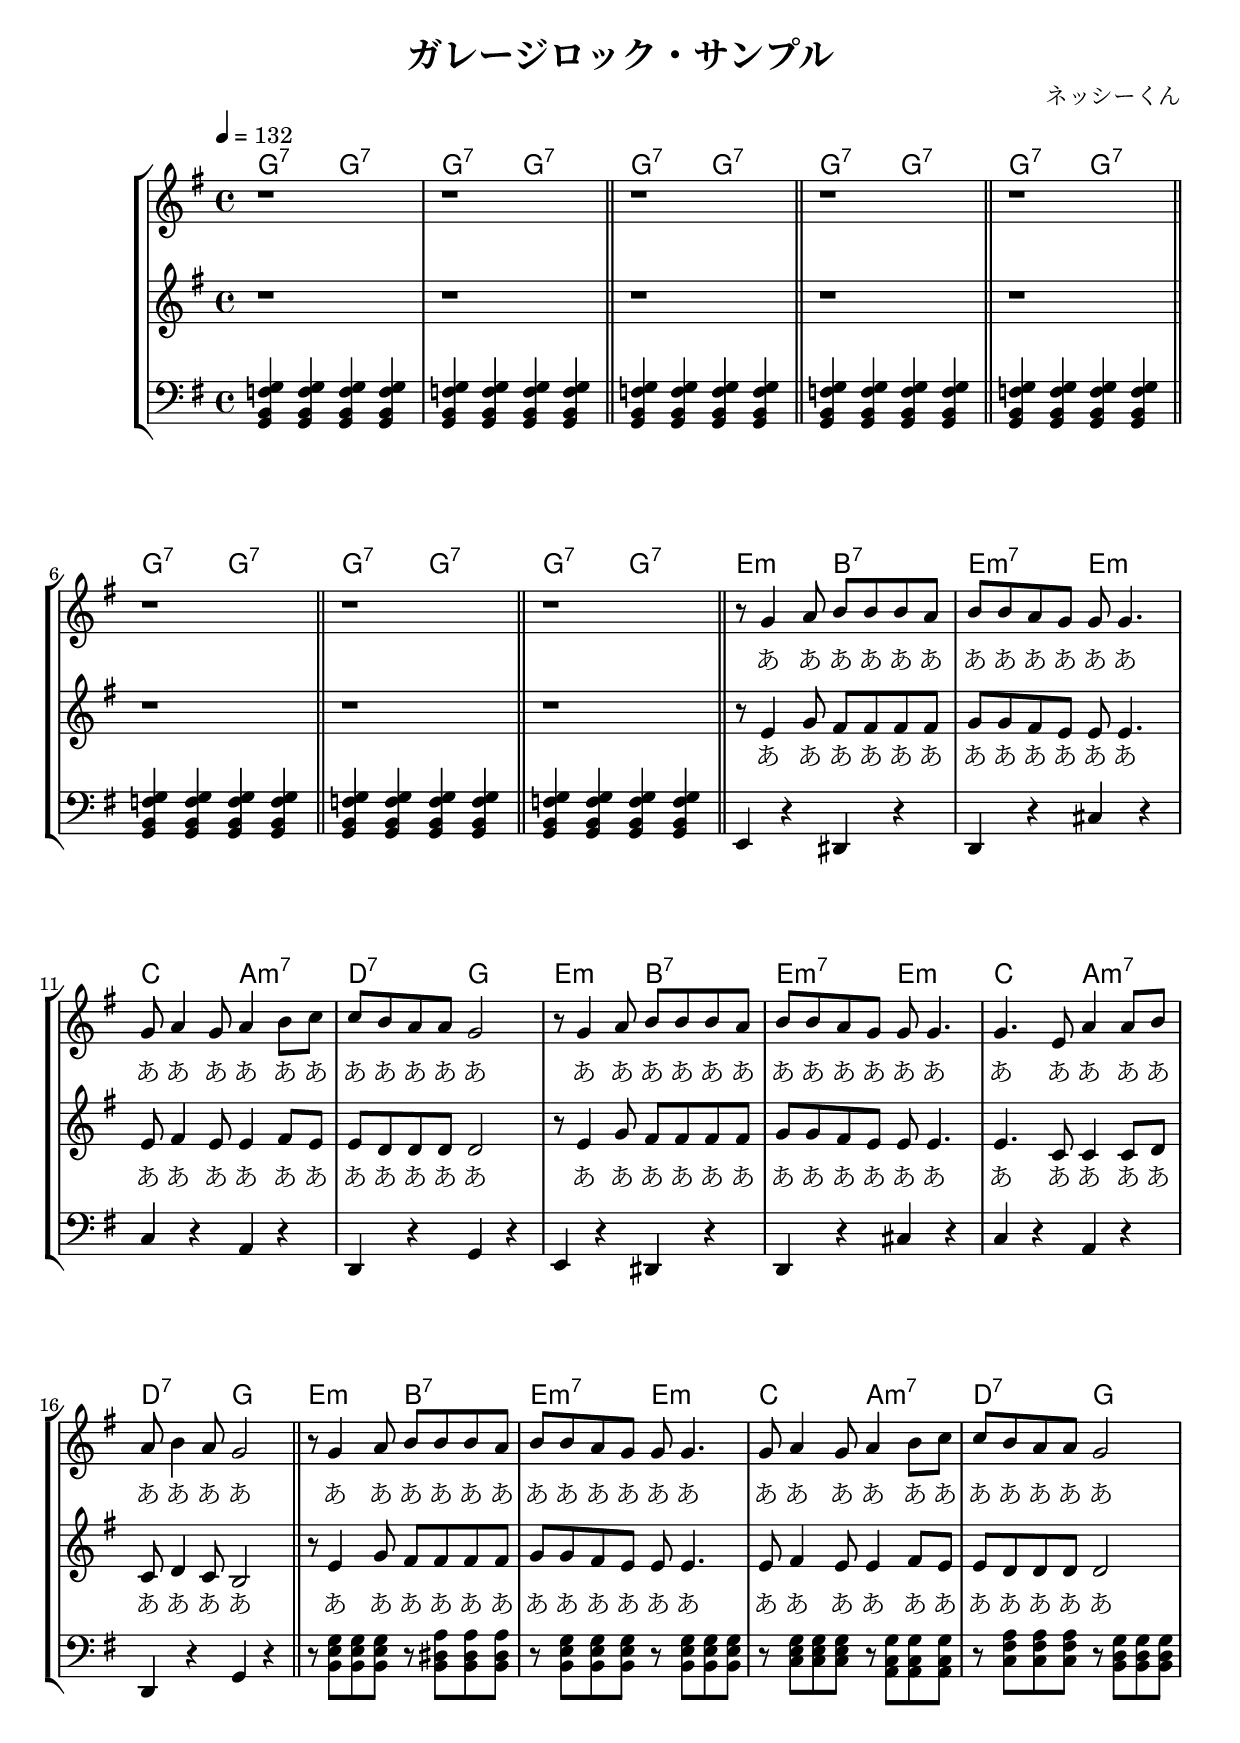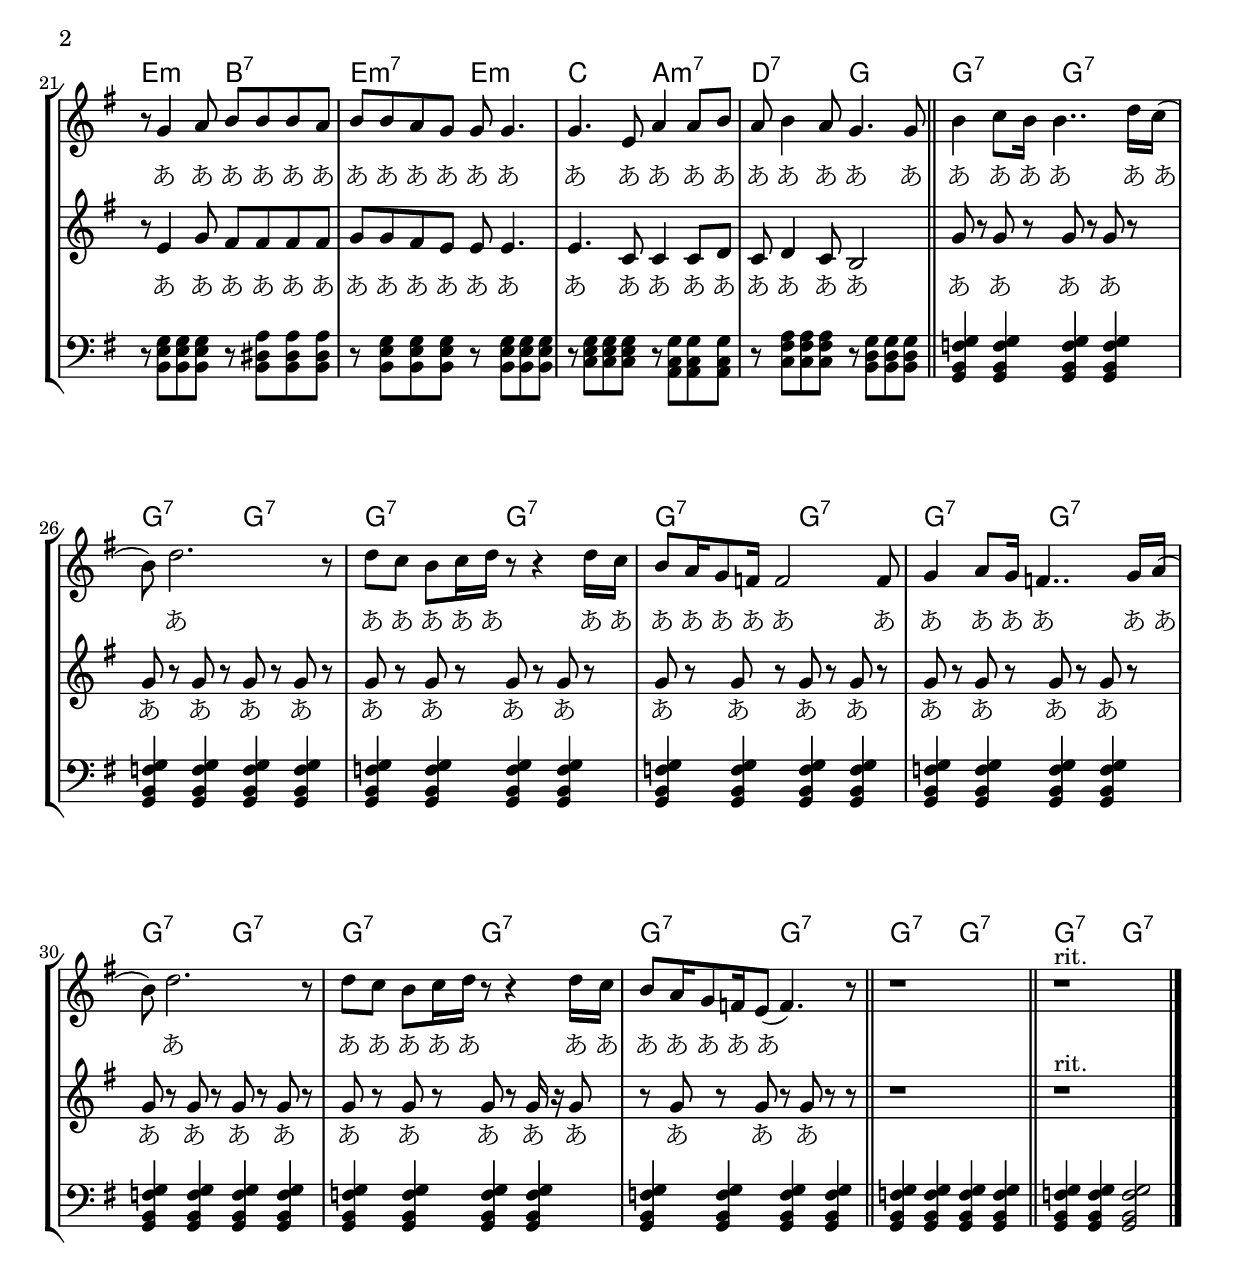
\version "2.12.1"

\header {
	title = \markup {ガレージロック・サンプル}
	composer = \markup \center-column {ネッシーくん}
}

harmony = \chordmode {
	g2:7 g:7 g:7 g:7 

	g:7 g:7 

	g:7 g:7 

	g:7 g:7 

	g:7 g:7 

	g:7 g:7 

	g:7 g:7 

	e:m b:7 e:min7 e:m c a:min7 d:7 g e:m b:7 e:min7 e:m c a:min7 d:7 g 

	e:m b:7 e:min7 e:m c a:min7 d:7 g e:m b:7 e:min7 e:m c a:min7 d:7 g 

	g:7 g:7 g:7 g:7 g:7 g:7 g:7 g:7 g:7 g:7 g:7 g:7 g:7 g:7 g:7 g:7 

	g:7 g:7 

	g:7 g:7 
}

melody = {
	\key g \major
	\tempo 4 = 132
	r1 | r1   
	r1   
	r1   
	r1   
	r1   
	r1   
	r1   
	\set Staff.midiInstrument = #"Distorted Guitar"
	r8  g'4  a'8  b'8  b'8  b'8  a'8 
	b'8  b'8  a'8  g'8  g'8  g'4. 
	g'8  a'4  g'8  a'4  b'8  c''8 
	c''8  b'8  a'8  a'8  g'2 
	r8  g'4  a'8  b'8  b'8  b'8  a'8 
	b'8  b'8  a'8  g'8  g'8  g'4. 
	g'4.  e'8  a'4  a'8  b'8 
	a'8  b'4  a'8  g'2
	\set Staff.midiInstrument = #"Distorted Guitar"
	r8  g'4  a'8  b'8  b'8  b'8  a'8 
	b'8  b'8  a'8  g'8  g'8  g'4. 
	g'8  a'4  g'8  a'4  b'8  c''8 
	c''8  b'8  a'8  a'8  g'2 
	r8  g'4  a'8  b'8  b'8  b'8  a'8 
	b'8  b'8  a'8  g'8  g'8  g'4. 
	g'4.  e'8  a'4  a'8  b'8 
	a'8  b'4  a'8  g'4.  	\set Staff.midiInstrument = #"Distorted Guitar"
	g'8 
	b'4  c''8  b'16  b'4..  d''16  c''16 
	(b'8)  d''2.  r8 
	d''8  c''8  b'8  c''16  d''16  r8  r4  d''16  c''16 
	b'8  a'16  g'8  f'16  f'2  f'8 
	g'4  a'8  g'16  f'4..  g'16  a'16 
	(b'8)  d''2.  r8 
	d''8  c''8  b'8  c''16  d''16  r8  r4  d''16  c''16 
	b'8  a'16  g'8  f'16  e'8  (f'4.)  	r8 	r1   
	r1^"rit." \bar "|."
}

words = \lyricmode {
	
	
	
	
	
	
	
	あ  あ  あ  あ  あ  あ  あ  あ  あ  あ  あ  あ  あ  あ  あ  あ  あ  あ  あ  あ  あ  あ  あ  あ  あ  あ  あ  あ  あ  あ  あ  あ  あ  あ  あ  あ  あ  あ  あ  あ  あ  あ  あ  あ  
	あ  あ  あ  あ  あ  あ  あ  あ  あ  あ  あ  あ  あ  あ  あ  あ  あ  あ  あ  あ  あ  あ  あ  あ  あ  あ  あ  あ  あ  あ  あ  あ  あ  あ  あ  あ  あ  あ  あ  あ  あ  あ  あ  あ  
	あ  あ  あ  あ  あ  あ  あ  あ  あ  あ  あ  あ  あ  あ  あ  あ  あ  あ  あ  あ  あ  あ  あ  あ  あ  あ  あ  あ  あ  あ  あ  あ  あ  あ  あ  あ  あ  あ  あ  あ  
	
	
}

secondmelody = {
	\key g \major
	\tempo 4 = 132
	r1 | r1   
	r1   
	r1   
	r1   
	r1   
	r1   
	r1   
	\set Staff.midiInstrument = #"Distorted Guitar"
	r8  e'4  g'8  fis'8  fis'8  fis'8  fis'8 
	g'8  g'8  fis'8  e'8  e'8  e'4. 
	e'8  fis'4  e'8  e'4  fis'8  e'8 
	e'8  d'8  d'8  d'8  d'2 
	r8  e'4  g'8  fis'8  fis'8  fis'8  fis'8 
	g'8  g'8  fis'8  e'8  e'8  e'4. 
	e'4.  c'8  c'4  c'8  d'8 
	c'8  d'4  c'8  b2
	\set Staff.midiInstrument = #"Distorted Guitar"
	r8  e'4  g'8  fis'8  fis'8  fis'8  fis'8 
	g'8  g'8  fis'8  e'8  e'8  e'4. 
	e'8  fis'4  e'8  e'4  fis'8  e'8 
	e'8  d'8  d'8  d'8  d'2 
	r8  e'4  g'8  fis'8  fis'8  fis'8  fis'8 
	g'8  g'8  fis'8  e'8  e'8  e'4. 
	e'4.  c'8  c'4  c'8  d'8 
	c'8  d'4  c'8  b2
	\set Staff.midiInstrument = #"Acoustic grand"
	 g'8  r8  g'8  r8  g'8  r8  g'8  r8 
	g'8  r8  g'8  r8  g'8  r8  g'8  r8 
	g'8  r8  g'8  r8  g'8  r8  g'8  r8 
	g'8  r8  g'8  r8  g'8  r8  g'8  r8 
	g'8  r8  g'8  r8  g'8  r8  g'8  r8 
	g'8  r8  g'8  r8  g'8  r8  g'8  r8 
	g'8  r8  g'8  r8  g'8  r8  g'16  r16  g'8 
	r8  g'8  r8  g'8  r8  g'8  r8  	r8 	r1   
	r1^"rit." \bar "|."
}

secondwords = \lyricmode {
	
	
	
	
	
	
	
	あ  あ  あ  あ  あ  あ  あ  あ  あ  あ  あ  あ  あ  あ  あ  あ  あ  あ  あ  あ  あ  あ  あ  あ  あ  あ  あ  あ  あ  あ  あ  あ  あ  あ  あ  あ  あ  あ  あ  あ  あ  あ  あ  あ  
	あ  あ  あ  あ  あ  あ  あ  あ  あ  あ  あ  あ  あ  あ  あ  あ  あ  あ  あ  あ  あ  あ  あ  あ  あ  あ  あ  あ  あ  あ  あ  あ  あ  あ  あ  あ  あ  あ  あ  あ  あ  あ  あ  あ  
	あ  あ  あ  あ  あ  あ  あ  あ  あ  あ  あ  あ  あ  あ  あ  あ  あ  あ  あ  あ  あ  あ  あ  あ  あ  あ  あ  あ  あ  あ  あ  あ  
	
	
}

tempochange = {
	\tempo 4 = 132
	r1 | r1 \bar "||"
	\tempo 4 = 132
	r1 \bar "||"
	\tempo 4 = 132
	r1 \bar "||"
	\tempo 4 = 132
	r1 \bar "||"
	\tempo 4 = 132
	r1 \bar "||"
	\tempo 4 = 132
	r1 \bar "||"
	\tempo 4 = 132
	r1 \bar "||"
	\tempo 4 = 132
	r1 | r1 | r1 | r1 | r1 | r1 | r1 | r1 \bar "||"
	\tempo 4 = 132
	r1 | r1 | r1 | r1 | r1 | r1 | r1 | r1 \bar "||"
	\tempo 4 = 132
	r1 | r1 | r1 | r1 | r1 | r1 | r1 | r1 \bar "||"
	\tempo 4 = 132
	r1 \bar "||"
	\tempo 4 = 132
	\tempo 4 = 99 r2 \tempo 4 = 88 r2 \bar "|."
}

mainacc = {
	\clef bass
	\set Staff.midiInstrument = #"Timpani"
	\key g \major
	\tempo 4 = 132
	<g, b, f g>4 <g, b, f g>4
	<g, b, f g>4 <g, b, f g>4
	<g, b, f g>4 <g, b, f g>4
	<g, b, f g>4 <g, b, f g>4
	\bar "||"

	\set Staff.midiInstrument = #"Timpani"
	<g, b, f g>4 <g, b, f g>4
	<g, b, f g>4 <g, b, f g>4
	\bar "||"

	\set Staff.midiInstrument = #"Timpani"
	<g, b, f g>4 <g, b, f g>4
	<g, b, f g>4 <g, b, f g>4
	\bar "||"

	\set Staff.midiInstrument = #"Timpani"
	<g, b, f g>4 <g, b, f g>4
	<g, b, f g>4 <g, b, f g>4
	\bar "||"

	\set Staff.midiInstrument = #"Timpani"
	<g, b, f g>4 <g, b, f g>4
	<g, b, f g>4 <g, b, f g>4
	\bar "||"

	\set Staff.midiInstrument = #"Timpani"
	<g, b, f g>4 <g, b, f g>4
	<g, b, f g>4 <g, b, f g>4
	\bar "||"

	\set Staff.midiInstrument = #"Timpani"
	<g, b, f g>4 <g, b, f g>4
	<g, b, f g>4 <g, b, f g>4
	\bar "||"

	\set Staff.midiInstrument = #"Timpani"
	e,4 r4
	dis,4 r4
	d,4 r4
	cis4 r4
	c4 r4
	a,4 r4
	d,4 r4
	g,4 r4
	e,4 r4
	dis,4 r4
	d,4 r4
	cis4 r4
	c4 r4
	a,4 r4
	d,4 r4
	g,4 r4
	\bar "||"

	\set Staff.midiInstrument = #"Electric Grand"
	r8 <b, e g>8 <b, e g>8 <b, e g>8
	r8 <b, dis a>8 <b, dis a>8 <b, dis a>8
	r8 <b, e g>8 <b, e g>8 <b, e g>8
	r8 <b, e g>8 <b, e g>8 <b, e g>8
	r8 <c e g>8 <c e g>8 <c e g>8
	r8 <a, c g>8 <a, c g>8 <a, c g>8
	r8 <c fis a>8 <c fis a>8 <c fis a>8
	r8 <b, d g>8 <b, d g>8 <b, d g>8
	r8 <b, e g>8 <b, e g>8 <b, e g>8
	r8 <b, dis a>8 <b, dis a>8 <b, dis a>8
	r8 <b, e g>8 <b, e g>8 <b, e g>8
	r8 <b, e g>8 <b, e g>8 <b, e g>8
	r8 <c e g>8 <c e g>8 <c e g>8
	r8 <a, c g>8 <a, c g>8 <a, c g>8
	r8 <c fis a>8 <c fis a>8 <c fis a>8
	r8 <b, d g>8 <b, d g>8 <b, d g>8
	\bar "||"

	\set Staff.midiInstrument = #"Timpani"
	<g, b, f g>4 <g, b, f g>4
	<g, b, f g>4 <g, b, f g>4
	<g, b, f g>4 <g, b, f g>4
	<g, b, f g>4 <g, b, f g>4
	<g, b, f g>4 <g, b, f g>4
	<g, b, f g>4 <g, b, f g>4
	<g, b, f g>4 <g, b, f g>4
	<g, b, f g>4 <g, b, f g>4
	<g, b, f g>4 <g, b, f g>4
	<g, b, f g>4 <g, b, f g>4
	<g, b, f g>4 <g, b, f g>4
	<g, b, f g>4 <g, b, f g>4
	<g, b, f g>4 <g, b, f g>4
	<g, b, f g>4 <g, b, f g>4
	<g, b, f g>4 <g, b, f g>4
	<g, b, f g>4 <g, b, f g>4
	\bar "||"

	\set Staff.midiInstrument = #"Timpani"
	<g, b, f g>4 <g, b, f g>4
	<g, b, f g>4 <g, b, f g>4
	\bar "||"

	\set Staff.midiInstrument = #"Timpani"
	<g, b, f g>4 <g, b, f g>4
	<g, b, f g>2
	\bar "|."
}

subacc = {
	\clef bass
	\set Staff.midiInstrument = #"Taiko Drum"
	\key g \major
	\tempo 4 = 132
	<g, b, f g>4 <g, b, f g>4
	<g, b, f g>4 <g, b, f g>4
	<g, b, f g>4 <g, b, f g>4
	<g, b, f g>4 <g, b, f g>4
	\bar "||"

	\set Staff.midiInstrument = #"Distorted Guitar"
	g,8 g f b,
	g,8 g f b,
	\bar "||"

	\set Staff.midiInstrument = #"Distorted Guitar"
	r2
	r2
	\bar "||"

	\set Staff.midiInstrument = #"Distorted Guitar"
	g,8 g f b,
	g,8 g f b,
	\bar "||"

	\set Staff.midiInstrument = #"Acoustic grand"
	r2
	r2
	\bar "||"

	\set Staff.midiInstrument = #"Distorted Guitar"
	g,8 g f b,
	g,8 g f b,
	\bar "||"

	\set Staff.midiInstrument = #"Acoustic grand"
	r2
	r2
	\bar "||"

	\set Staff.midiInstrument = #"Distorted Guitar"
	e,4.e,8
	dis,4.dis,8
	d,4.d,8
	cis4.cis8
	c4.c8
	a,4.a,8
	d,4.d,8
	g,4.g,8
	e,4.e,8
	dis,4.dis,8
	d,4.d,8
	cis4.cis8
	c4.c8
	a,4.a,8
	d,4.d,8
	g,4.g,8
	\bar "||"

	\set Staff.midiInstrument = #"Distorted Guitar"
	e,8 b,8 e8 g8
	dis,8 b,8 dis8 a8
	d,8 b,8 e8 g8
	cis8 b,8 e8 g8
	c8 c8 e8 g8
	a,8 a,8 c8 g8
	d,8 c8 fis8 a8
	g,8 b,8 d8 g8
	e,8 b,8 e8 g8
	dis,8 b,8 dis8 a8
	d,8 b,8 e8 g8
	cis8 b,8 e8 g8
	c8 c8 e8 g8
	a,8 a,8 c8 g8
	d,8 c8 fis8 a8
	g,8 b,8 d8 g8
	\bar "||"

	\set Staff.midiInstrument = #"Steel Drums"
	g,4.g,8
	g,4.g,8
	g,4.g,8
	g,4.g,8
	g,4.g,8
	g,4.g,8
	g,4.g,8
	g,4.g,8
	g,4.g,8
	g,4.g,8
	g,4.g,8
	g,4.g,8
	g,4.g,8
	g,4.g,8
	g,4.g,8
	g,4.g,8
	\bar "||"

	\set Staff.midiInstrument = #"Distorted Guitar"
	g,8 b,8 f8 g8
	g,8 b,8 f8 g8
	\bar "||"

	\set Staff.midiInstrument = #"Taiko Drum"
	<g, b, f g>4 <g, b, f g>4
	<g, b, f g>2
	\bar "|."
}

percA = {
	\drummode {
	r1 |r1 \bar "||"
	r1 \bar "||"
	r1 \bar "||"
	r1 \bar "||"
	r1 \bar "||"
	r1 \bar "||"
	r1  \bar "||"
	r2 hho2  |r2 hho2  |r2 hho2  |r2 hho2  |r2 hho2  |r2 hho2  |r2 hho2  |r2 hho2  \bar "||"
	r2. hho4  |r1  |r2. hho4  |r1  |r2. hho4  |r1  |r2. hho4  |r1  \bar "||"
	r1 |r1 |r1 |r1 |r1 |r1 |r1 |r1 \bar "||"
	r1 \bar "||"
	r1 \bar "|."
	}
}

percB = {
	\drummode {
	r1 |r1 \bar "||"
	r1 \bar "||"
	r1 \bar "||"
	r1 \bar "||"
	r1 \bar "||"
	r1 \bar "||"
	sn16 sn16 sn16 sn16 sn16 sn16 sn16 sn16 sn16 sn16 sn16 sn16 sn16 sn16 sn16 sn16  \bar "||"
	r8 hh16 hh16 hh8 hh16 hh8. hh16 hh16 hh8 hh16 hh16  |hh8 hh16 hh16 hh8 hh16 hh8. hh16 hh16 hh8 hh8  |hh8 hh16 hh16 hh8 hh16 hh8. hh16 hh16 hh8 hh16 hh16  |hh8 hh16 hh16 hh8 hh16 hh8. hh16 hh16 hh8 hh8  |r8 hh16 hh16 hh8 hh16 hh8. hh16 hh16 hh8 hh16 hh16  |hh8 hh16 hh16 hh8 hh16 hh8. hh16 hh16 hh8 hh8  |hh8 hh16 hh16 hh8 hh16 hh8. hh16 hh16 hh8 hh16 hh16  |hh8 hh16 hh16 hh8 hh16 hh8 hh4. r16  \bar "||"
	r4 hh4 hh2  |hh4 hh4 hh4 hh4  |hh4 hh4 hh4 r16 hh8.  |hh4 hh4 hh4 hh4  |r4 hh4 hh2  |hh4 hh4 hh4 hh4  |hh4 hh4 hh4 r16 hh8.  |r4 hh4. r16 hh8 hh8 hh16  \bar "||"
	r1 |r1 |r1 |r1 |r1 |r1 |r1 |r1 \bar "||"
	r1 \bar "||"
	r1 \bar "|."
	}
}

percC = {
	\drummode {
	r1 |r1 \bar "||"
	r1 \bar "||"
	r1 \bar "||"
	r1 \bar "||"
	r1 \bar "||"
	r1 \bar "||"
	bd4 bd4 bd8 bd8 bd8 bd8  \bar "||"
	r4 sn2 sn4  |r4 sn2 sn4  |r4 sn2 sn4  |r4 sn2 sn4  |r4 sn2 sn4  |r4 sn2 sn4  |r4 sn2 sn4  |r4 sn4. sn16 sn8 sn16 sn16 sn16  \bar "||"
	r16 hhp8 hhp8 hhp8 hhp8 hhp8 hhp8 hhp8 hhp16  |r16 hhp8 hhp8 hhp8 hhp8 hhp8 hhp8 hhp8 hhp16  |r16 hhp8 hhp8 hhp8 hhp8 hhp8 hhp4 hhp16  |r16 hhp8 hhp8 hhp8 hhp8 hhp8 hhp8 hhp8 hhp16  |r16 hhp8 hhp8 hhp8 hhp8 hhp8 hhp8 hhp8 hhp16  |r16 hhp8 hhp8 hhp8 hhp8 hhp8 hhp8 hhp8 hhp16  |r16 hhp8 hhp8 hhp8 hhp8 hhp8 hhp4 hhp16  |r16 hhp8 hhp8 hhp8 hhp8. hhp8 hhp8 hhp8  \bar "||"
	r1 |r1 |r1 |r1 |r1 |r1 |r1 |r1 \bar "||"
	r1 \bar "||"
	r1 \bar "|."
	}
}

percD = {
	\drummode {
	r1 |r1 \bar "||"
	r1 \bar "||"
	r1 \bar "||"
	r1 \bar "||"
	r1 \bar "||"
	r1 \bar "||"
	r8 hhp4 hhp4 hhp4 hhp8  \bar "||"
	bd8 bd4 bd4 r16 bd8. bd8  |bd8 bd4 bd4 r16 bd8. bd8  |bd8 bd4 bd4 r16 bd8. bd8  |bd8 bd4 bd4 r16 bd8. bd8  |bd8 bd4 bd4 r16 bd8. bd8  |bd8 bd4 bd4 r16 bd8. bd8  |bd8 bd4 bd4 r16 bd8. bd8  |bd4. bd8. bd4. r16  \bar "||"
	r8 sn4 sn4 sn4 sn8  |r8 sn4 sn4 sn4 sn8  |r8 sn4 sn4 sn4 sn8  |r8 sn4 sn4 sn4 sn8  |r8 sn4 sn4 sn4 sn8  |r8 sn4 sn4 sn4 sn8  |r8 sn4 sn4 sn4 sn8  |r8 sn4 sn8 sn16 sn8 sn8 sn8 sn16  \bar "||"
	r1 |r1 |r1 |r1 |r1 |r1 |r1 |r1 \bar "||"
	r1 \bar "||"
	r1 \bar "|."
	}
}

percE = {
	\drummode {
	r1 |r1 \bar "||"
	r1 \bar "||"
	r1 \bar "||"
	r1 \bar "||"
	r1 \bar "||"
	r1 \bar "||"
	cymc1  \bar "||"
	cymc1  |r1 |r1 |r1 |cymc1  |r1 |r1 |r2. cymc4  \bar "||"
	bd4 bd4 bd16 bd8 bd16 bd4  |bd4 bd4 bd16 bd8 bd16 bd4  |bd4 bd4 bd16 bd8 bd16 bd4  |bd4 bd4 bd16 bd8 bd16 bd4  |bd4 bd4 bd16 bd8 bd16 bd4  |bd4 bd4 bd16 bd8 bd16 bd4  |bd4 bd4 bd16 bd8 bd16 bd4  |bd4 bd8. bd8 bd8 bd8 bd8 bd16  \bar "||"
	r1 |r1 |r1 |r1 |r1 |r1 |r1 |r1 \bar "||"
	r1 \bar "||"
	r1 \bar "|."
	}
}

percF = {
	\drummode {
	r1 | r1 \bar "||"
	r1 \bar "||"
	r1 \bar "||"
	r1 \bar "||"
	r1 \bar "||"
	r1 \bar "||"
	r1 \bar "||"
	r1 | r1 | r1 | r1 | r1 | r1 | r1 | r1 \bar "||"
	cymc1  |r1 |r1 |r1 |cymc1  |r1 |r1 |cymc1  \bar "||"
	r1 | r1 | r1 | r1 | r1 | r1 | r1 | r1 \bar "||"
	r1 \bar "||"
	r1 \bar "|."
	}
}

\score {
	<<
		\new StaffGroup <<
			\new ChordNames {\harmony}
			\new Voice = "melody" {\melody}
			\new Lyrics \lyricsto "melody" \words
			\new Voice = "secondmelody" {\secondmelody}
			\new Lyrics \lyricsto "secondmelody" \secondwords
			\new Staff = "mainacc" {\mainacc}
		>>
	>>
	\layout { }
}
